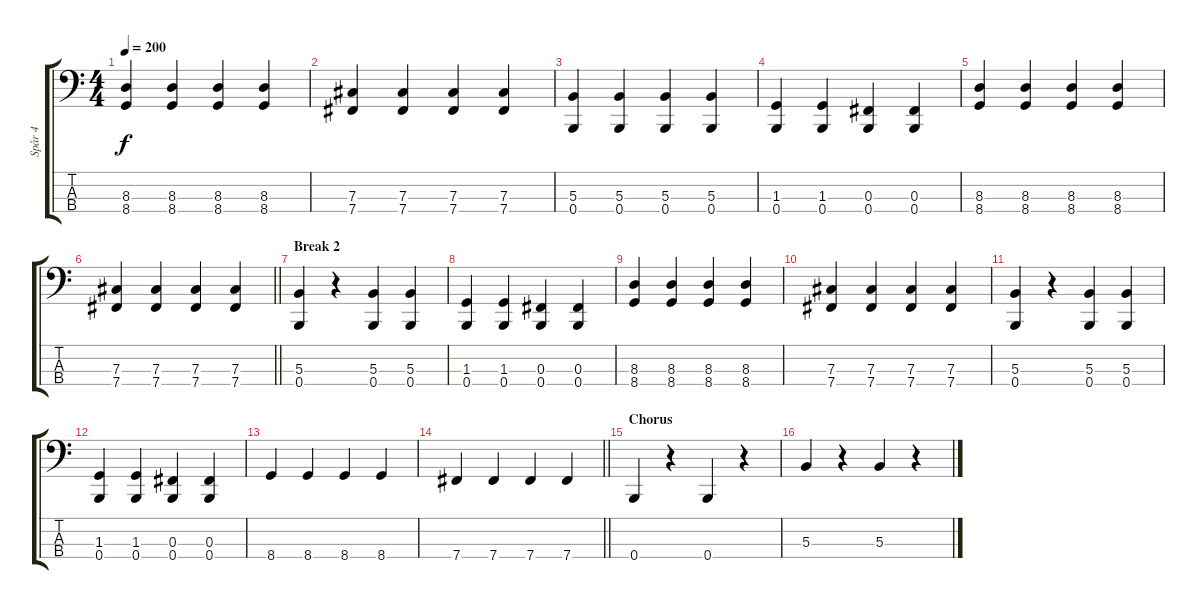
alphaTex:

\track ("Spår 4" "Spår 4") {instrument electricbasspick}
\staff {score tabs}
\tuning (E2 B1 Gb1 B0) {hide}
\ts (4 4)
\tempo 200
\clef f4
\ks c
(8.3 8.4).4{dy f} (8.3 8.4).4 (8.3 8.4).4 (8.3 8.4).4 |
(7.3 7.4).4 (7.3 7.4).4 (7.3 7.4).4 (7.3 7.4).4 |
(5.3 0.4).4 (5.3 0.4).4 (5.3 0.4).4 (5.3 0.4).4 |
(1.3 0.4).4 (1.3 0.4).4 (0.3 0.4).4 (0.3 0.4).4 |
(8.3 8.4).4 (8.3 8.4).4 (8.3 8.4).4 (8.3 8.4).4 |
\barLineRight lightlight
(7.3 7.4).4 (7.3 7.4).4 (7.3 7.4).4 (7.3 7.4).4 |
\section ("" "Break 2")
(5.3 0.4).4 r.4 (5.3 0.4).4 (5.3 0.4).4 |
(1.3 0.4).4 (1.3 0.4).4 (0.3 0.4).4 (0.3 0.4).4 |
(8.3 8.4).4 (8.3 8.4).4 (8.3 8.4).4 (8.3 8.4).4 |
(7.3 7.4).4 (7.3 7.4).4 (7.3 7.4).4 (7.3 7.4).4 |
(5.3 0.4).4 r.4 (5.3 0.4).4 (5.3 0.4).4 |
(1.3 0.4).4 (1.3 0.4).4 (0.3 0.4).4 (0.3 0.4).4 |
8.4.4 8.4.4 8.4.4 8.4.4 |
\barLineRight lightlight
7.4.4 7.4.4 7.4.4 7.4.4 |
\section ("" "Chorus")
0.4.4 r.4 0.4.4 r.4 |
5.3.4 r.4 5.3.4 r.4
